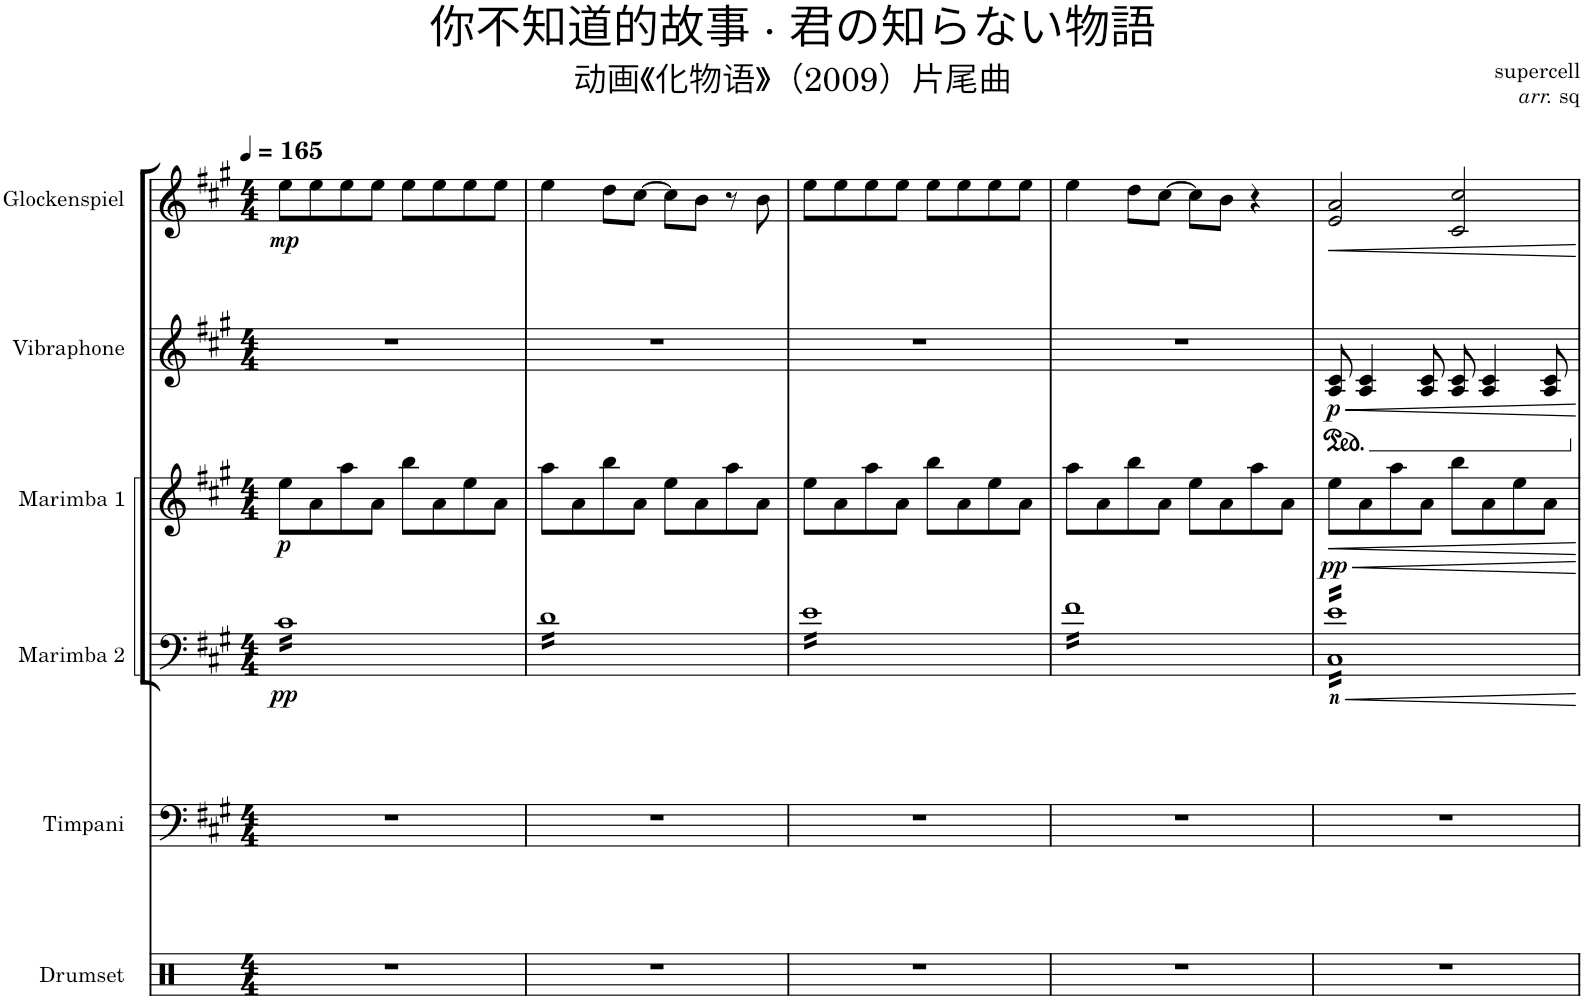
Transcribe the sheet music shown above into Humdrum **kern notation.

**kern	**kern	**kern	**dynam	**kern	**dynam	**kern	**dynam	**kern	**dynam
*part6	*part5	*part4	*part4	*part3	*part3	*part2	*part2	*part1	*part1
*staff6	*staff5	*staff4	*staff4	*staff3	*staff3	*staff2	*staff2	*staff1	*staff1
*I"Drumset	*I"Timpani	*I"Marimba 2	*	*I"Marimba 1	*	*I"Vibraphone	*	*I"Glockenspiel	*
*I'Drs.	*I'Timp.	*I'Mrm. 2	*	*I'Mrm. 1	*	*I'Vib.	*	*I'Glsp.	*
*clefX	*clefF4	*clefF4	*	*clefG2	*	*clefG2	*	*clefG2	*
*	*	*	*	*	*	*	*	*Trd-14c-24	*
*k[]	*k[f#c#g#]	*k[f#c#g#]	*	*k[f#c#g#]	*	*k[f#c#g#]	*	*k[f#c#g#]	*
*M4/4	*M4/4	*M4/4	*	*M4/4	*	*M4/4	*	*M4/4	*
*MM165	*MM165	*MM165	*	*MM165	*	*MM165	*	*MM165	*
=1	=1	=1	=1	=1	=1	=1	=1	=1	=1
!	!	!	!LO:DY:b	!	!LO:DY:b	!	!	!	!LO:DY:b
*	*	*tremolo	*	*	*	*	*	*	*
1r	1r	16c#LL	pp	8ee\L	p	1r	.	8ee\L	mp
.	.	16c#	.	.	.	.	.	.	.
.	.	16c#	.	8a\	.	.	.	8ee\	.
.	.	16c#	.	.	.	.	.	.	.
.	.	16c#	.	8aa\	.	.	.	8ee\	.
.	.	16c#	.	.	.	.	.	.	.
.	.	16c#	.	8a\J	.	.	.	8ee\J	.
.	.	16c#	.	.	.	.	.	.	.
.	.	16c#	.	8bb\L	.	.	.	8ee\L	.
.	.	16c#	.	.	.	.	.	.	.
.	.	16c#	.	8a\	.	.	.	8ee\	.
.	.	16c#	.	.	.	.	.	.	.
.	.	16c#	.	8ee\	.	.	.	8ee\	.
.	.	16c#	.	.	.	.	.	.	.
.	.	16c#	.	8a\J	.	.	.	8ee\J	.
.	.	16c#JJ	.	.	.	.	.	.	.
=2	=2	=2	=2	=2	=2	=2	=2	=2	=2
1r	1r	16dLL	.	8aa\L	.	1r	.	4ee\	.
.	.	16d	.	.	.	.	.	.	.
.	.	16d	.	8a\	.	.	.	.	.
.	.	16d	.	.	.	.	.	.	.
.	.	16d	.	8bb\	.	.	.	8dd\L	.
.	.	16d	.	.	.	.	.	.	.
.	.	16d	.	8a\J	.	.	.	[8cc#\J	.
.	.	16d	.	.	.	.	.	.	.
.	.	16d	.	8ee\L	.	.	.	8cc#\L]	.
.	.	16d	.	.	.	.	.	.	.
.	.	16d	.	8a\	.	.	.	8b\J	.
.	.	16d	.	.	.	.	.	.	.
.	.	16d	.	8aa\	.	.	.	8r	.
.	.	16d	.	.	.	.	.	.	.
.	.	16d	.	8a\J	.	.	.	8b\	.
.	.	16dJJ	.	.	.	.	.	.	.
=3	=3	=3	=3	=3	=3	=3	=3	=3	=3
1r	1r	16eLL	.	8ee\L	.	1r	.	8ee\L	.
.	.	16e	.	.	.	.	.	.	.
.	.	16e	.	8a\	.	.	.	8ee\	.
.	.	16e	.	.	.	.	.	.	.
.	.	16e	.	8aa\	.	.	.	8ee\	.
.	.	16e	.	.	.	.	.	.	.
.	.	16e	.	8a\J	.	.	.	8ee\J	.
.	.	16e	.	.	.	.	.	.	.
.	.	16e	.	8bb\L	.	.	.	8ee\L	.
.	.	16e	.	.	.	.	.	.	.
.	.	16e	.	8a\	.	.	.	8ee\	.
.	.	16e	.	.	.	.	.	.	.
.	.	16e	.	8ee\	.	.	.	8ee\	.
.	.	16e	.	.	.	.	.	.	.
.	.	16e	.	8a\J	.	.	.	8ee\J	.
.	.	16eJJ	.	.	.	.	.	.	.
=4	=4	=4	=4	=4	=4	=4	=4	=4	=4
1r	1r	16f#LL	.	8aa\L	.	1r	.	4ee\	.
.	.	16f#	.	.	.	.	.	.	.
.	.	16f#	.	8a\	.	.	.	.	.
.	.	16f#	.	.	.	.	.	.	.
.	.	16f#	.	8bb\	.	.	.	8dd\L	.
.	.	16f#	.	.	.	.	.	.	.
.	.	16f#	.	8a\J	.	.	.	[8cc#\J	.
.	.	16f#	.	.	.	.	.	.	.
.	.	16f#	.	8ee\L	.	.	.	8cc#\L]	.
.	.	16f#	.	.	.	.	.	.	.
.	.	16f#	.	8a\	.	.	.	8b\J	.
.	.	16f#	.	.	.	.	.	.	.
.	.	16f#	.	8aa\	.	.	.	4r	.
.	.	16f#	.	.	.	.	.	.	.
.	.	16f#	.	8a\J	.	.	.	.	.
.	.	16f#JJ	.	.	.	.	.	.	.
=5	=5	=5	=5	=5	=5	=5	=5	=5	=5
*	*	*^	*	*	*	*	*	*	*
*	*	*	*	*	*	*	*ped	*	*	*
!	!	!	!	!LO:DY:a	!	!	!	!	!	!
!	!	!	!	!LO:DY:n=1:b	!	!	!	!LO:DY:b	!	!
1r	1r	16eLL	16C#LL	pp other-dynamics	8ee\L	.	8A/ 8c#/	p	2e/ 2a/	.
.	.	16e	16C#	.	.	.	.	.	.	.
.	.	16e	16C#	.	8a\	.	4A/ 4c#/	.	.	.
.	.	16e	16C#	.	.	.	.	.	.	.
.	.	16e	16C#	.	8aa\	.	.	.	.	.
.	.	16e	16C#	.	.	.	.	.	.	.
.	.	16e	16C#	.	8a\J	.	8A/ 8c#/	.	.	.
.	.	16e	16C#	.	.	.	.	.	.	.
.	.	16e	16C#	.	8bb\L	.	8A/ 8c#/	.	2c#/ 2cc#/	.
.	.	16e	16C#	.	.	.	.	.	.	.
.	.	16e	16C#	.	8a\	.	4A/ 4c#/	.	.	.
.	.	16e	16C#	.	.	.	.	.	.	.
.	.	16e	16C#	.	8ee\	.	.	.	.	.
.	.	16e	16C#	.	.	.	.	.	.	.
.	.	16e	16C#	.	8a\J	.	8A/ 8c#/	.	.	.
.	.	16eJJ	16C#JJ	.	.	.	.	.	.	.
*	*	*Xtremolo	*	*	*	*	*	*	*	*
*	*	*v	*v	*	*	*	*	*	*	*
*	*	*	*	*	*	*Xped	*	*	*
=	=	=	=	=	=	=	=	=	=
*-	*-	*-	*-	*-	*-	*-	*-	*-	*-
